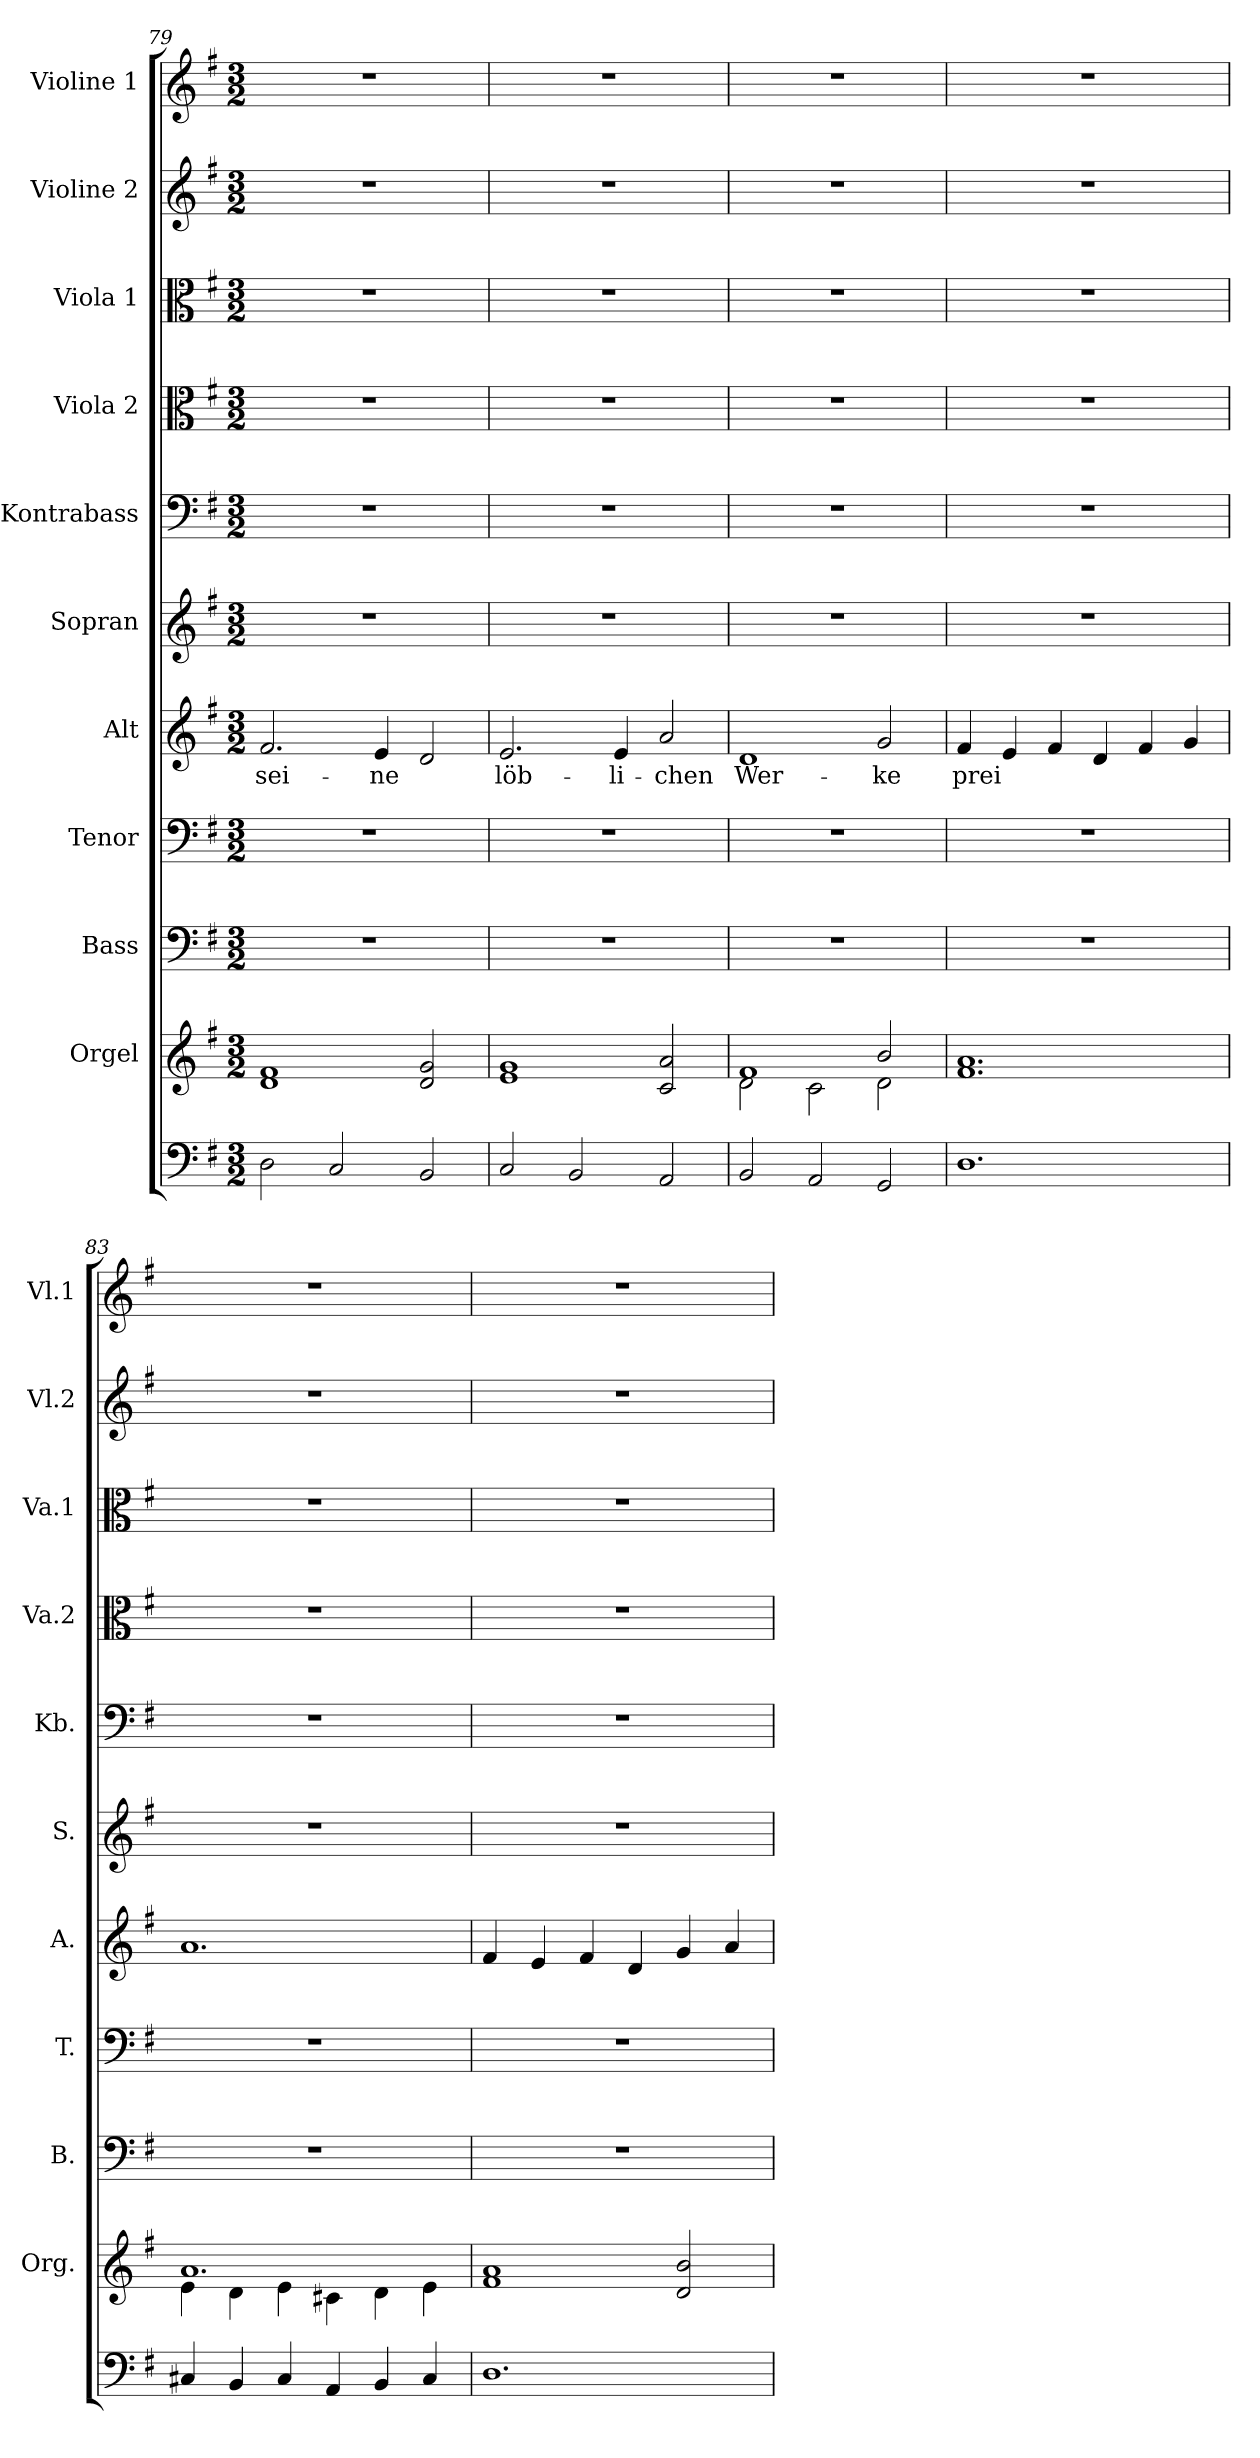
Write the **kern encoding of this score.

**kern	**kern	**kern	**kern	**kern	**text	**kern	**kern	**kern	**kern	**kern	**kern
*part11	*part10	*part9	*part8	*part7	*part7	*part6	*part5	*part4	*part3	*part2	*part1
*staff11	*staff10	*staff9	*staff8	*staff7	*staff7	*staff6	*staff5	*staff4	*staff3	*staff2	*staff1
*	*I"Orgel	*I"Bass	*I"Tenor	*I"Alt	*	*I"Sopran	*I"Kontrabass	*I"Viola 2	*I"Viola 1	*I"Violine 2	*I"Violine 1
*	*I'Org.	*I'B.	*I'T.	*I'A.	*	*I'S.	*I'Kb.	*I'Va.2	*I'Va.1	*I'Vl.2	*I'Vl.1
!!LO:PB:g=z
*clefF4	*clefG2	*clefF4	*clefF4	*clefG2	*	*clefG2	*clefF4	*clefC3	*clefC3	*clefG2	*clefG2
*k[f#]	*k[f#]	*k[f#]	*k[f#]	*k[f#]	*	*k[f#]	*k[f#]	*k[f#]	*k[f#]	*k[f#]	*k[f#]
*G:	*G:	*G:	*G:	*G:	*	*G:	*G:	*G:	*G:	*G:	*G:
*M3/2	*M3/2	*M3/2	*M3/2	*M3/2	*	*M3/2	*M3/2	*M3/2	*M3/2	*M3/2	*M3/2
=79	=79	=79	=79	=79	=79	=79	=79	=79	=79	=79	=79
!	!	!	!	!	!LO:LY:b	!	!	!	!	!	!
2D\	1d 1f#	1.r	1.r	2.f#/	sei-	1.r	1.r	1.r	1.r	1.r	1.r
2C/	.	.	.	.	.	.	.	.	.	.	.
!	!	!	!	!	!LO:LY:b	!	!	!	!	!	!
.	.	.	.	4e/	-ne	.	.	.	.	.	.
2BB/	2d/ 2g/	.	.	2d/	.	.	.	.	.	.	.
=80	=80	=80	=80	=80	=80	=80	=80	=80	=80	=80	=80
!	!	!	!	!	!LO:LY:b	!	!	!	!	!	!
2C/	1e 1g	1.r	1.r	2.e/	löb-	1.r	1.r	1.r	1.r	1.r	1.r
2BB/	.	.	.	.	.	.	.	.	.	.	.
!	!	!	!	!	!LO:LY:b	!	!	!	!	!	!
.	.	.	.	4e/	-li-	.	.	.	.	.	.
!	!	!	!	!	!LO:LY:b	!	!	!	!	!	!
2AA/	2c/ 2a/	.	.	2a/	-chen	.	.	.	.	.	.
=81	=81	=81	=81	=81	=81	=81	=81	=81	=81	=81	=81
*	*^	*	*	*	*	*	*	*	*	*	*
!	!	!	!	!	!	!LO:LY:b	!	!	!	!	!	!
2BB/	1f#	2d\	1.r	1.r	1d	Wer-	1.r	1.r	1.r	1.r	1.r	1.r
2AA/	.	2c\	.	.	.	.	.	.	.	.	.	.
!	!	!	!	!	!	!LO:LY:b	!	!	!	!	!	!
2GG/	2b/	2d\	.	.	2g/	-ke	.	.	.	.	.	.
=82	=82	=82	=82	=82	=82	=82	=82	=82	=82	=82	=82	=82
!	!	!	!	!	!	!LO:LY:b	!	!	!	!	!	!
*	*v	*v	*	*	*	*	*	*	*	*	*	*
1.D	1.f# 1.a	1.r	1.r	4f#/	prei	1.r	1.r	1.r	1.r	1.r	1.r
.	.	.	.	4e/	.	.	.	.	.	.	.
.	.	.	.	4f#/	.	.	.	.	.	.	.
.	.	.	.	4d/	.	.	.	.	.	.	.
.	.	.	.	4f#/	.	.	.	.	.	.	.
.	.	.	.	4g/	.	.	.	.	.	.	.
=83	=83	=83	=83	=83	=83	=83	=83	=83	=83	=83	=83
*	*^	*	*	*	*	*	*	*	*	*	*
4C#X/	1.a	4e\	1.r	1.r	1.a	.	1.r	1.r	1.r	1.r	1.r	1.r
4BB/	.	4d\	.	.	.	.	.	.	.	.	.	.
4C#/	.	4e\	.	.	.	.	.	.	.	.	.	.
4AA/	.	4c#X\	.	.	.	.	.	.	.	.	.	.
4BB/	.	4d\	.	.	.	.	.	.	.	.	.	.
4C#/	.	4e\	.	.	.	.	.	.	.	.	.	.
*	*v	*v	*	*	*	*	*	*	*	*	*	*
=84	=84	=84	=84	=84	=84	=84	=84	=84	=84	=84	=84
1.D	1f# 1a	1.r	1.r	4f#/	.	1.r	1.r	1.r	1.r	1.r	1.r
.	.	.	.	4e/	.	.	.	.	.	.	.
.	.	.	.	4f#/	.	.	.	.	.	.	.
.	.	.	.	4d/	.	.	.	.	.	.	.
.	2d/ 2b/	.	.	4g/	.	.	.	.	.	.	.
.	.	.	.	4a/	.	.	.	.	.	.	.
=	=	=	=	=	=	=	=	=	=	=	=
*-	*-	*-	*-	*-	*-	*-	*-	*-	*-	*-	*-
